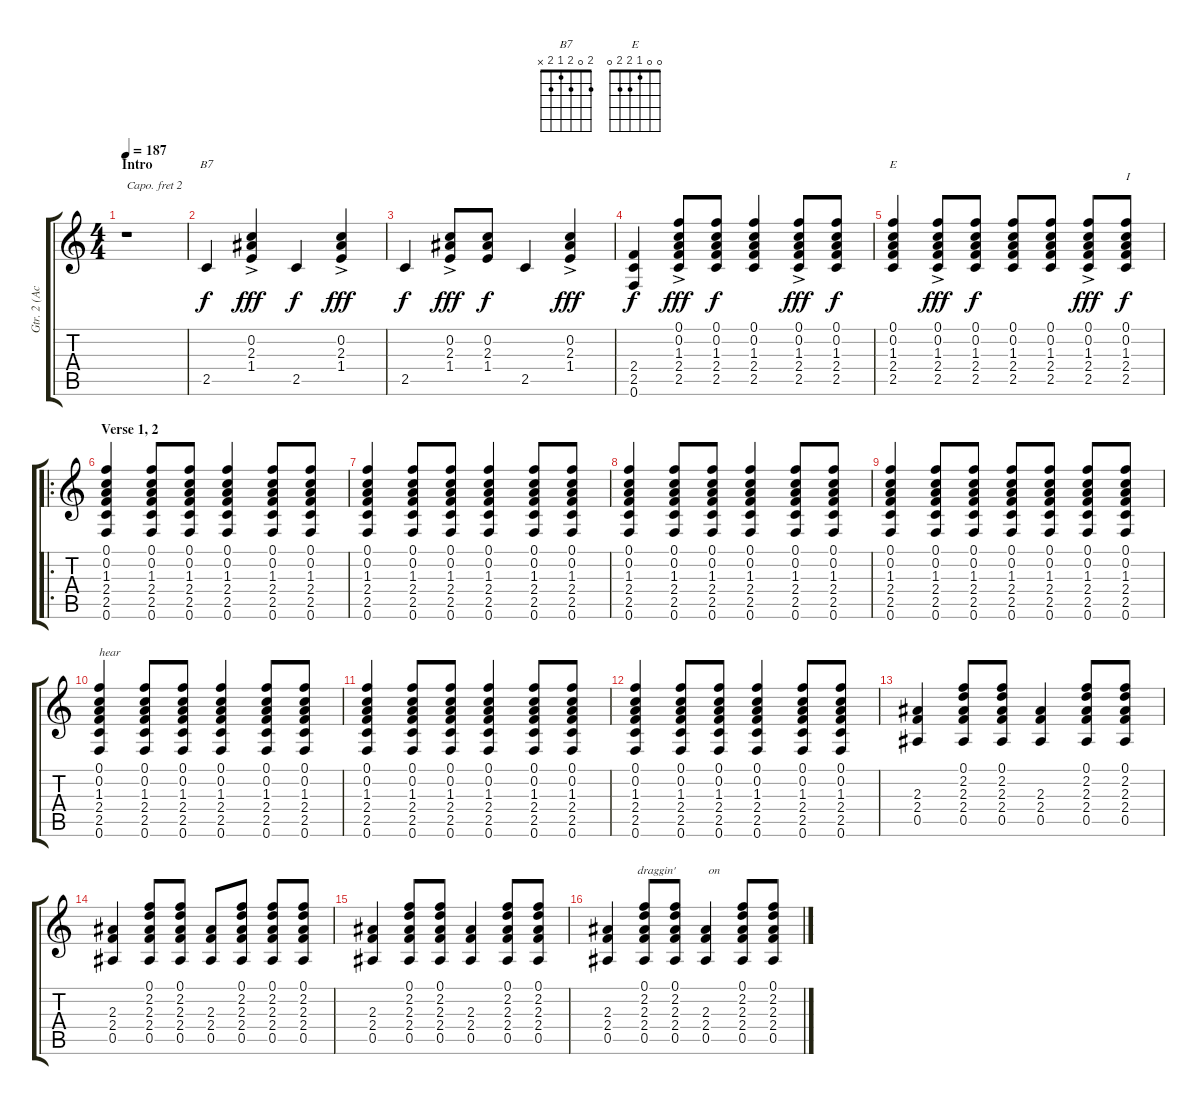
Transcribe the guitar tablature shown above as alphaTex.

\track ("Gtr. 2 (Acoustic)" "Gtr. 2 (Ac") {instrument acousticguitarnylon}
\staff {score tabs}
\capo 2
\tuning (Eb4 Bb3 Gb3 Db3 Ab2 Eb2) {hide}
\chord ("B7" 2 0 2 1 2 x)
\chord ("E" 0 0 1 2 2 0)
\ts (4 4)
\section ("" "Intro")
\tempo 187
\clef g2
\ks c
r.1{dy f instrument acousticguitarnylon} |
2.5.4{ch "B7"} (0.2{ac} 2.3 1.4).4{dy fff} 2.5.4{dy f} (0.2{ac} 2.3 1.4).4{dy fff} |
2.5.4{dy f} (0.2{ac} 2.3 1.4).8{dy fff} (0.2 2.3 1.4).8{dy f} 2.5.4 (0.2{ac} 2.3 1.4).4{dy fff} |
(2.4 2.5 0.6).4{dy f} (0.1{ac} 0.2 1.3 2.4 2.5).8{dy fff} (0.1 0.2 1.3 2.4 2.5).8{dy f} (0.1 0.2 1.3 2.4 2.5).4 (0.1{ac} 0.2 1.3 2.4 2.5).8{dy fff} (0.1 0.2 1.3 2.4 2.5).8{dy f} |
(0.1 0.2 1.3 2.4 2.5).4{ch "E"} (0.1{ac} 0.2 1.3 2.4 2.5).8{dy fff} (0.1 0.2 1.3 2.4 2.5).8{dy f} (0.1 0.2 1.3 2.4 2.5).8 (0.1 0.2 1.3 2.4 2.5).8 (0.1{ac} 0.2 1.3 2.4 2.5).8{dy fff} (0.1 0.2 1.3 2.4 2.5).8{txt "I" dy f} |
\ro
\section ("" "Verse 1, 2")
(0.1 0.2 1.3 2.4 2.5 0.6).4 (0.1 0.2 1.3 2.4 2.5 0.6).8 (0.1 0.2 1.3 2.4 2.5 0.6).8 (0.1 0.2 1.3 2.4 2.5 0.6).4 (0.1 0.2 1.3 2.4 2.5 0.6).8 (0.1 0.2 1.3 2.4 2.5 0.6).8 |
(0.1 0.2 1.3 2.4 2.5 0.6).4 (0.1 0.2 1.3 2.4 2.5 0.6).8 (0.1 0.2 1.3 2.4 2.5 0.6).8 (0.1 0.2 1.3 2.4 2.5 0.6).4 (0.1 0.2 1.3 2.4 2.5 0.6).8 (0.1 0.2 1.3 2.4 2.5 0.6).8 |
(0.1 0.2 1.3 2.4 2.5 0.6).4 (0.1 0.2 1.3 2.4 2.5 0.6).8 (0.1 0.2 1.3 2.4 2.5 0.6).8 (0.1 0.2 1.3 2.4 2.5 0.6).4 (0.1 0.2 1.3 2.4 2.5 0.6).8 (0.1 0.2 1.3 2.4 2.5 0.6).8 |
(0.1 0.2 1.3 2.4 2.5 0.6).4 (0.1 0.2 1.3 2.4 2.5 0.6).8 (0.1 0.2 1.3 2.4 2.5 0.6).8 (0.1 0.2 1.3 2.4 2.5 0.6).8 (0.1 0.2 1.3 2.4 2.5 0.6).8 (0.1 0.2 1.3 2.4 2.5 0.6).8 (0.1 0.2 1.3 2.4 2.5 0.6).8 |
(0.1 0.2 1.3 2.4 2.5 0.6).4{txt "hear"} (0.1 0.2 1.3 2.4 2.5 0.6).8 (0.1 0.2 1.3 2.4 2.5 0.6).8 (0.1 0.2 1.3 2.4 2.5 0.6).4 (0.1 0.2 1.3 2.4 2.5 0.6).8 (0.1 0.2 1.3 2.4 2.5 0.6).8 |
(0.1 0.2 1.3 2.4 2.5 0.6).4 (0.1 0.2 1.3 2.4 2.5 0.6).8 (0.1 0.2 1.3 2.4 2.5 0.6).8 (0.1 0.2 1.3 2.4 2.5 0.6).4 (0.1 0.2 1.3 2.4 2.5 0.6).8 (0.1 0.2 1.3 2.4 2.5 0.6).8 |
(0.1 0.2 1.3 2.4 2.5 0.6).4 (0.1 0.2 1.3 2.4 2.5 0.6).8 (0.1 0.2 1.3 2.4 2.5 0.6).8 (0.1 0.2 1.3 2.4 2.5 0.6).4 (0.1 0.2 1.3 2.4 2.5 0.6).8 (0.1 0.2 1.3 2.4 2.5 0.6).8 |
(2.3 2.4 0.5).4 (0.1 2.2 2.3 2.4 0.5).8 (0.1 2.2 2.3 2.4 0.5).8 (2.3 2.4 0.5).4 (0.1 2.2 2.3 2.4 0.5).8 (0.1 2.2 2.3 2.4 0.5).8 |
(2.3 2.4 0.5).4 (0.1 2.2 2.3 2.4 0.5).8 (0.1 2.2 2.3 2.4 0.5).8 (2.3 2.4 0.5).8 (0.1 2.2 2.3 2.4 0.5).8 (0.1 2.2 2.3 2.4 0.5).8 (0.1 2.2 2.3 2.4 0.5).8 |
(2.3 2.4 0.5).4 (0.1 2.2 2.3 2.4 0.5).8 (0.1 2.2 2.3 2.4 0.5).8 (2.3 2.4 0.5).4 (0.1 2.2 2.3 2.4 0.5).8 (0.1 2.2 2.3 2.4 0.5).8 |
(2.3 2.4 0.5).4{txt "          draggin'           on"} (0.1 2.2 2.3 2.4 0.5).8 (0.1 2.2 2.3 2.4 0.5).8 (2.3 2.4 0.5).4 (0.1 2.2 2.3 2.4 0.5).8 (0.1 2.2 2.3 2.4 0.5).8
